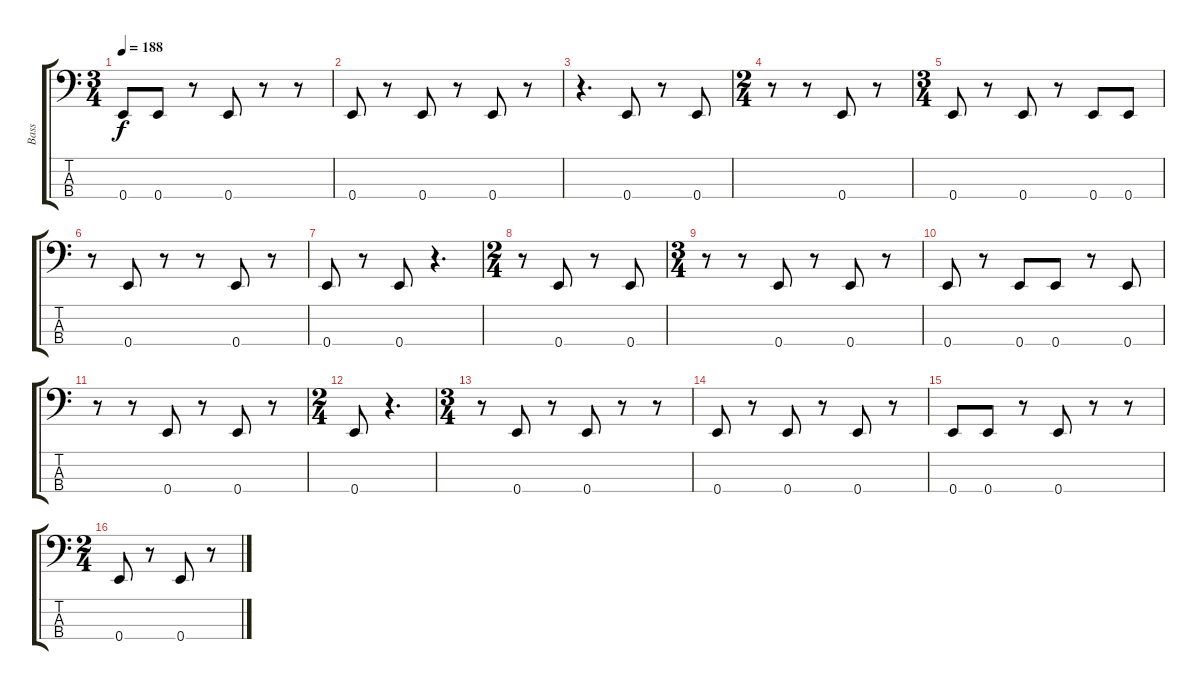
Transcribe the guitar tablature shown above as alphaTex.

\track ("Bass" "Bass") {instrument electricbassfinger}
\staff {score tabs}
\tuning (G2 D2 A1 E1) {hide}
\ts (3 4)
\tempo 188
\clef f4
\ks c
0.4.8{dy f} 0.4.8 r.8 0.4.8 r.8 r.8 |
0.4.8 r.8 0.4.8 r.8 0.4.8 r.8 |
r.4{d} 0.4.8 r.8 0.4.8 |
\ts (2 4)
r.8 r.8 0.4.8 r.8 |
\ts (3 4)
0.4.8 r.8 0.4.8 r.8 0.4.8 0.4.8 |
r.8 0.4.8 r.8 r.8 0.4.8 r.8 |
0.4.8 r.8 0.4.8 r.4{d} |
\ts (2 4)
r.8 0.4.8 r.8 0.4.8 |
\ts (3 4)
r.8 r.8 0.4.8 r.8 0.4.8 r.8 |
0.4.8 r.8 0.4.8 0.4.8 r.8 0.4.8 |
r.8 r.8 0.4.8 r.8 0.4.8 r.8 |
\ts (2 4)
0.4.8 r.4{d} |
\ts (3 4)
r.8 0.4.8 r.8 0.4.8 r.8 r.8 |
0.4.8 r.8 0.4.8 r.8 0.4.8 r.8 |
0.4.8 0.4.8 r.8 0.4.8 r.8 r.8 |
\ts (2 4)
0.4.8 r.8 0.4.8 r.8
